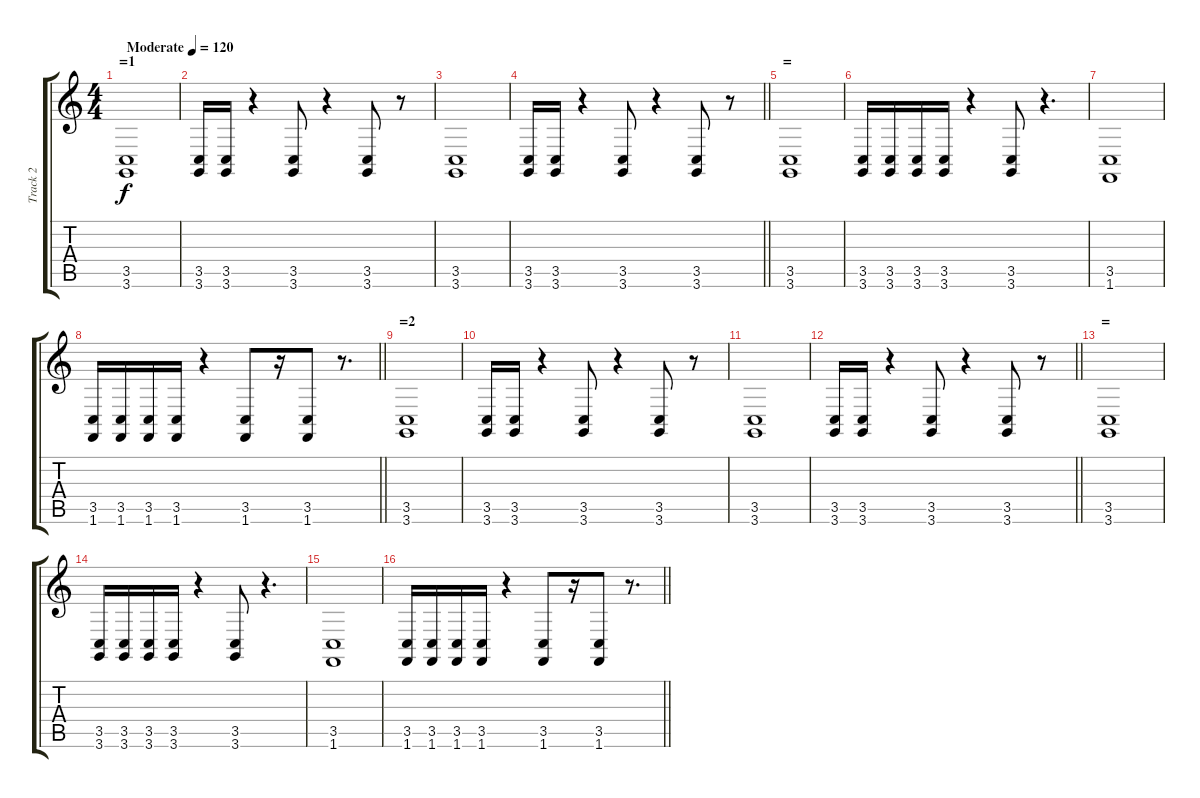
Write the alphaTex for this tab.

\track ("Track 2" "Track 2") {instrument lead2sawtooth}
\staff {score tabs}
\tuning (E4 B3 G3 D3 A2 E2) {hide}
\ts (4 4)
\section ("" "=1")
\tempo (120 "Moderate")
\clef g2
\ks c
(3.5 3.6).1{dy f instrument lead2sawtooth} |
(3.5 3.6).16 (3.5 3.6).16 r.4 (3.5 3.6).8 r.4 (3.5 3.6).8 r.8 |
(3.5 3.6).1 |
\barLineRight lightlight
(3.5 3.6).16 (3.5 3.6).16 r.4 (3.5 3.6).8 r.4 (3.5 3.6).8 r.8 |
\section ("" "=")
(3.5 3.6).1 |
(3.5 3.6).16 (3.5 3.6).16 (3.5 3.6).16 (3.5 3.6).16 r.4 (3.5 3.6).8 r.4{d} |
(3.5 1.6).1 |
\barLineRight lightlight
(3.5 1.6).16 (3.5 1.6).16 (3.5 1.6).16 (3.5 1.6).16 r.4 (3.5 1.6).8 r.16 (3.5 1.6).8 r.8{d} |
\section ("" "=2")
(3.5 3.6).1 |
(3.5 3.6).16 (3.5 3.6).16 r.4 (3.5 3.6).8 r.4 (3.5 3.6).8 r.8 |
(3.5 3.6).1 |
\barLineRight lightlight
(3.5 3.6).16 (3.5 3.6).16 r.4 (3.5 3.6).8 r.4 (3.5 3.6).8 r.8 |
\section ("" "=")
(3.5 3.6).1 |
(3.5 3.6).16 (3.5 3.6).16 (3.5 3.6).16 (3.5 3.6).16 r.4 (3.5 3.6).8 r.4{d} |
(3.5 1.6).1 |
\barLineRight lightlight
(3.5 1.6).16 (3.5 1.6).16 (3.5 1.6).16 (3.5 1.6).16 r.4 (3.5 1.6).8 r.16 (3.5 1.6).8 r.8{d}
